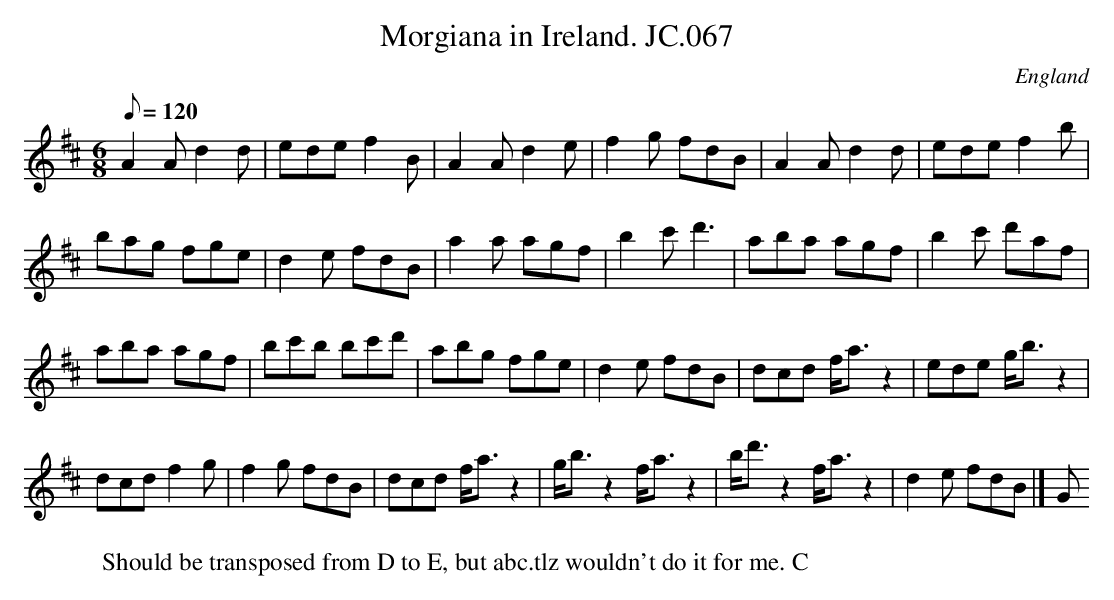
X:1
T:Morgiana in Ireland. JC.067
M:6/8
L:1/8
Q:120
O:England
K:D
A2Ad2d|edef2B|A2Ad2e|f2g fdB|A2Ad2d|ede f2b|!
bag fge|d2e fdB|a2a agf|b2c'd'3|aba agf|b2c' d'af|!
aba agf|bc'b bc'd'|abg fge|d2e fdB|dcd f<az2|ede g<bz2|!
dcdf2g|f2g fdB|dcd f<az2|g<bz2f<az2|b<d'z2f<az2|d2e fdB|]
W:Should be transposed from D to E, but abc.tlz wouldn't do it for me. C
GP.
